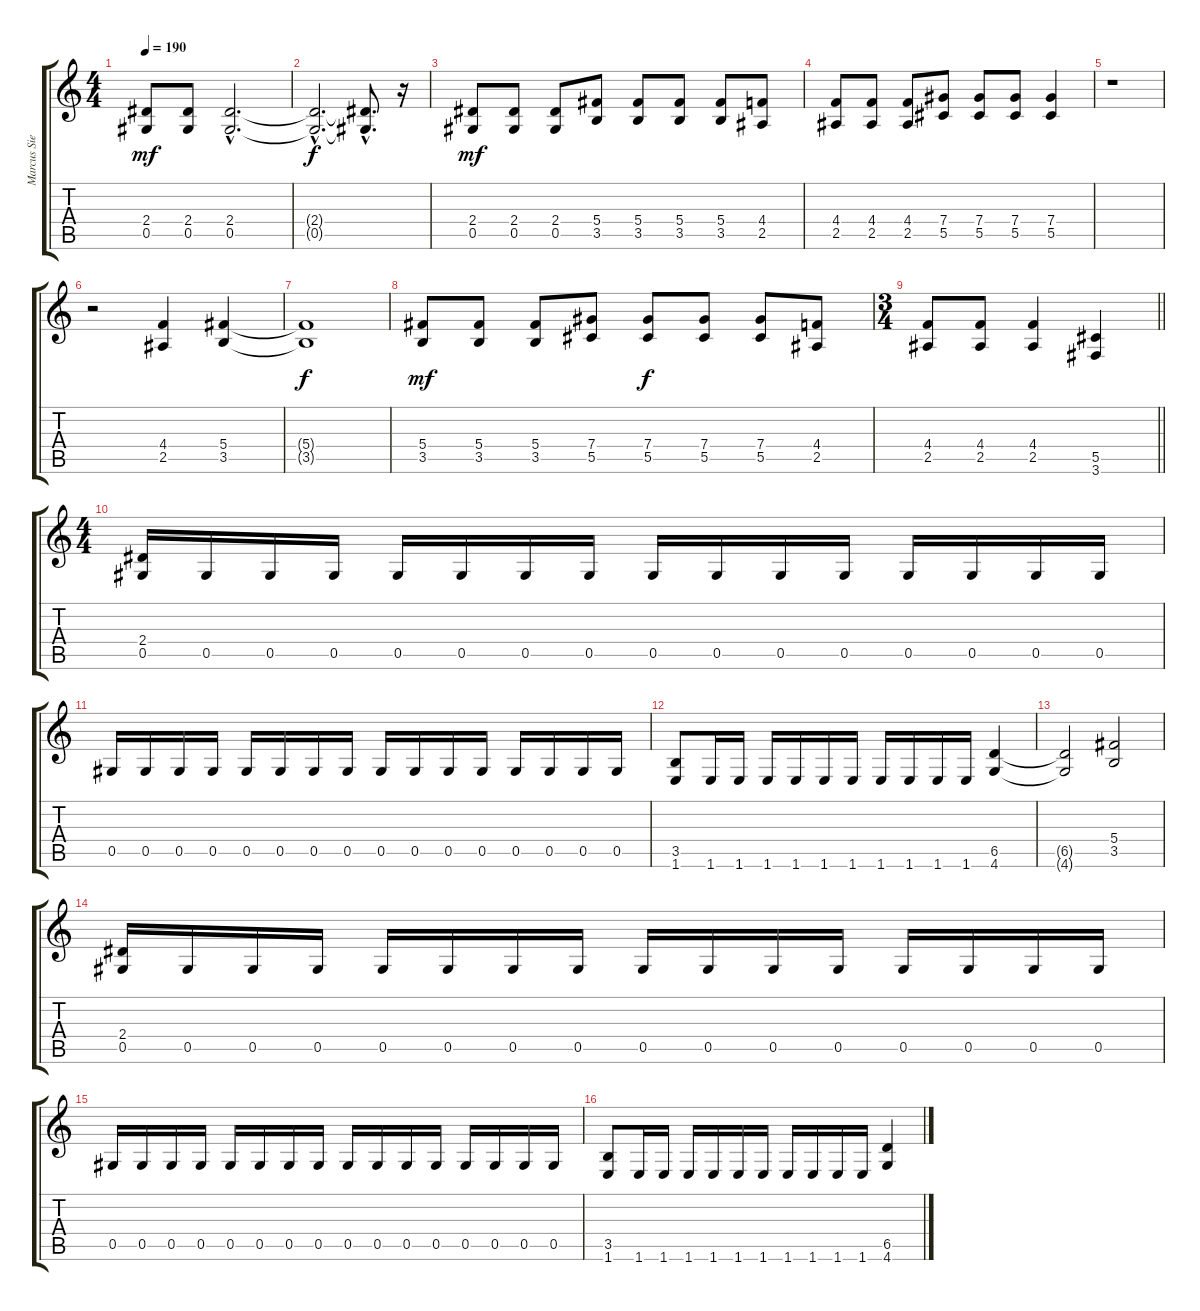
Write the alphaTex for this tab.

\track ("Marcus Siepen" "Marcus Sie") {instrument distortionguitar}
\staff {score tabs}
\tuning (Eb4 Bb3 Gb3 Db3 Ab2 Eb2) {hide}
\ts (4 4)
\tempo 190
\clef g2
\ks c
(2.4 0.5).8{dy mf instrument distortionguitar} (2.4 0.5).8 (2.4{hac} 0.5{hac}).2{d} |
(2.4{hac t} 0.5{hac t}).2{d dy f} (2.4{hac t} 0.5{hac t}).8{d} r.16 |
(2.4 0.5).8{dy mf} (2.4 0.5).8 (2.4 0.5).8 (5.4 3.5).8 (5.4 3.5).8 (5.4 3.5).8 (5.4 3.5).8 (4.4 2.5).8 |
(4.4 2.5).8 (4.4 2.5).8 (4.4 2.5).8 (7.4 5.5).8 (7.4 5.5).8 (7.4 5.5).8 (7.4 5.5).4 |
r.1 |
r.2 (4.4 2.5).4 (5.4 3.5).4 |
(5.4{t} 3.5{t}).1{dy f} |
(5.4 3.5).8{dy mf} (5.4 3.5).8 (5.4 3.5).8 (7.4 5.5).8 (7.4 5.5).8{dy f} (7.4 5.5).8 (7.4 5.5).8 (4.4 2.5).8 |
\ts (3 4)
\barLineRight lightlight
(4.4 2.5).8 (4.4 2.5).8 (4.4 2.5).4 (5.5 3.6).4 |
\ts (4 4)
(2.4 0.5).16 0.5.16 0.5.16 0.5.16 0.5.16 0.5.16 0.5.16 0.5.16 0.5.16 0.5.16 0.5.16 0.5.16 0.5.16 0.5.16 0.5.16 0.5.16 |
0.5.16 0.5.16 0.5.16 0.5.16 0.5.16 0.5.16 0.5.16 0.5.16 0.5.16 0.5.16 0.5.16 0.5.16 0.5.16 0.5.16 0.5.16 0.5.16 |
(3.5 1.6).8 1.6.16 1.6.16 1.6.16 1.6.16 1.6.16 1.6.16 1.6.16 1.6.16 1.6.16 1.6.16 (6.5 4.6).4 |
(6.5{t} 4.6{t}).2 (5.4 3.5).2 |
(2.4 0.5).16 0.5.16 0.5.16 0.5.16 0.5.16 0.5.16 0.5.16 0.5.16 0.5.16 0.5.16 0.5.16 0.5.16 0.5.16 0.5.16 0.5.16 0.5.16 |
0.5.16 0.5.16 0.5.16 0.5.16 0.5.16 0.5.16 0.5.16 0.5.16 0.5.16 0.5.16 0.5.16 0.5.16 0.5.16 0.5.16 0.5.16 0.5.16 |
(3.5 1.6).8 1.6.16 1.6.16 1.6.16 1.6.16 1.6.16 1.6.16 1.6.16 1.6.16 1.6.16 1.6.16 (6.5 4.6).4
